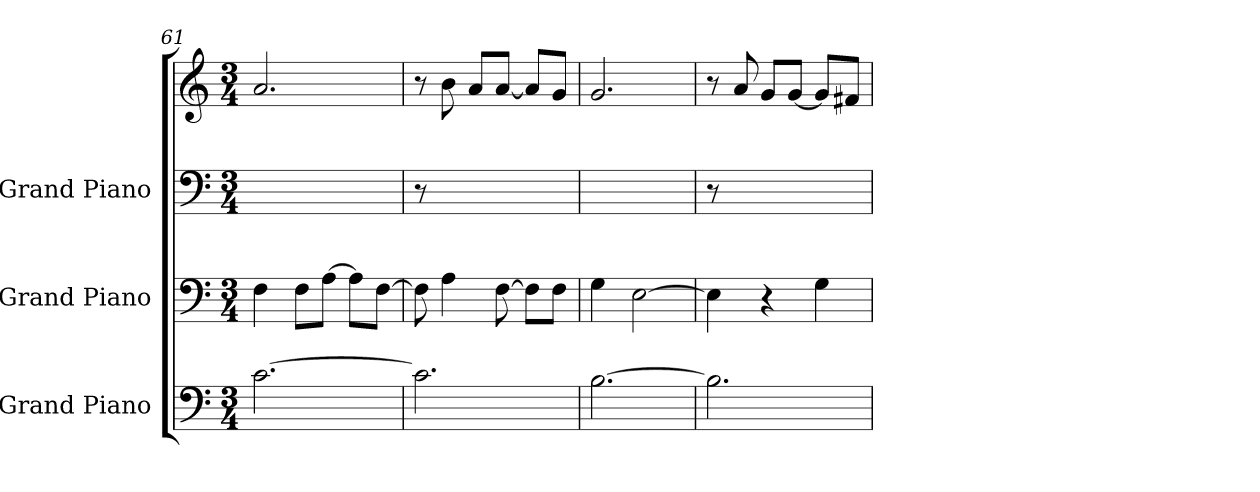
**kern	**kern	**kern	**kern
*part3	*part2	*part1	*part1
*staff4	*staff3	*staff2	*staff1
*I"Grand Piano	*I"Grand Piano	*I"Grand Piano	*
*clefF4	*clefF4	*clefF4	*clefG2
*k[]	*k[]	*k[]	*k[]
*C:	*C:	*C:	*C:
*M3/4	*M3/4	*M3/4	*M3/4
=61	=61	=61	=61
[2.c	4F	2.ryy	2.a
.	8FL	.	.
.	[8AJ	.	.
.	8AL]	.	.
.	[8FJ	.	.
=62	=62	=62	=62
2.c]	8F]	8r	8r
.	4A	2ryy	8b
.	.	.	8aL
.	[8F	.	[8aJ
.	8FL]	.	8aL]
.	8FJ	8ryy	8gJ
=63	=63	=63	=63
[2.B	4G	2.ryy	2.g
.	[2E	.	.
=64	=64	=64	=64
2.B]	4E]	8r	8r
.	.	2ryy	8a
.	4r	.	8gL
.	.	.	[8gJ
.	4G	.	8gL]
.	.	8ryy	8f#XJ
=	=	=	=
*-	*-	*-	*-
